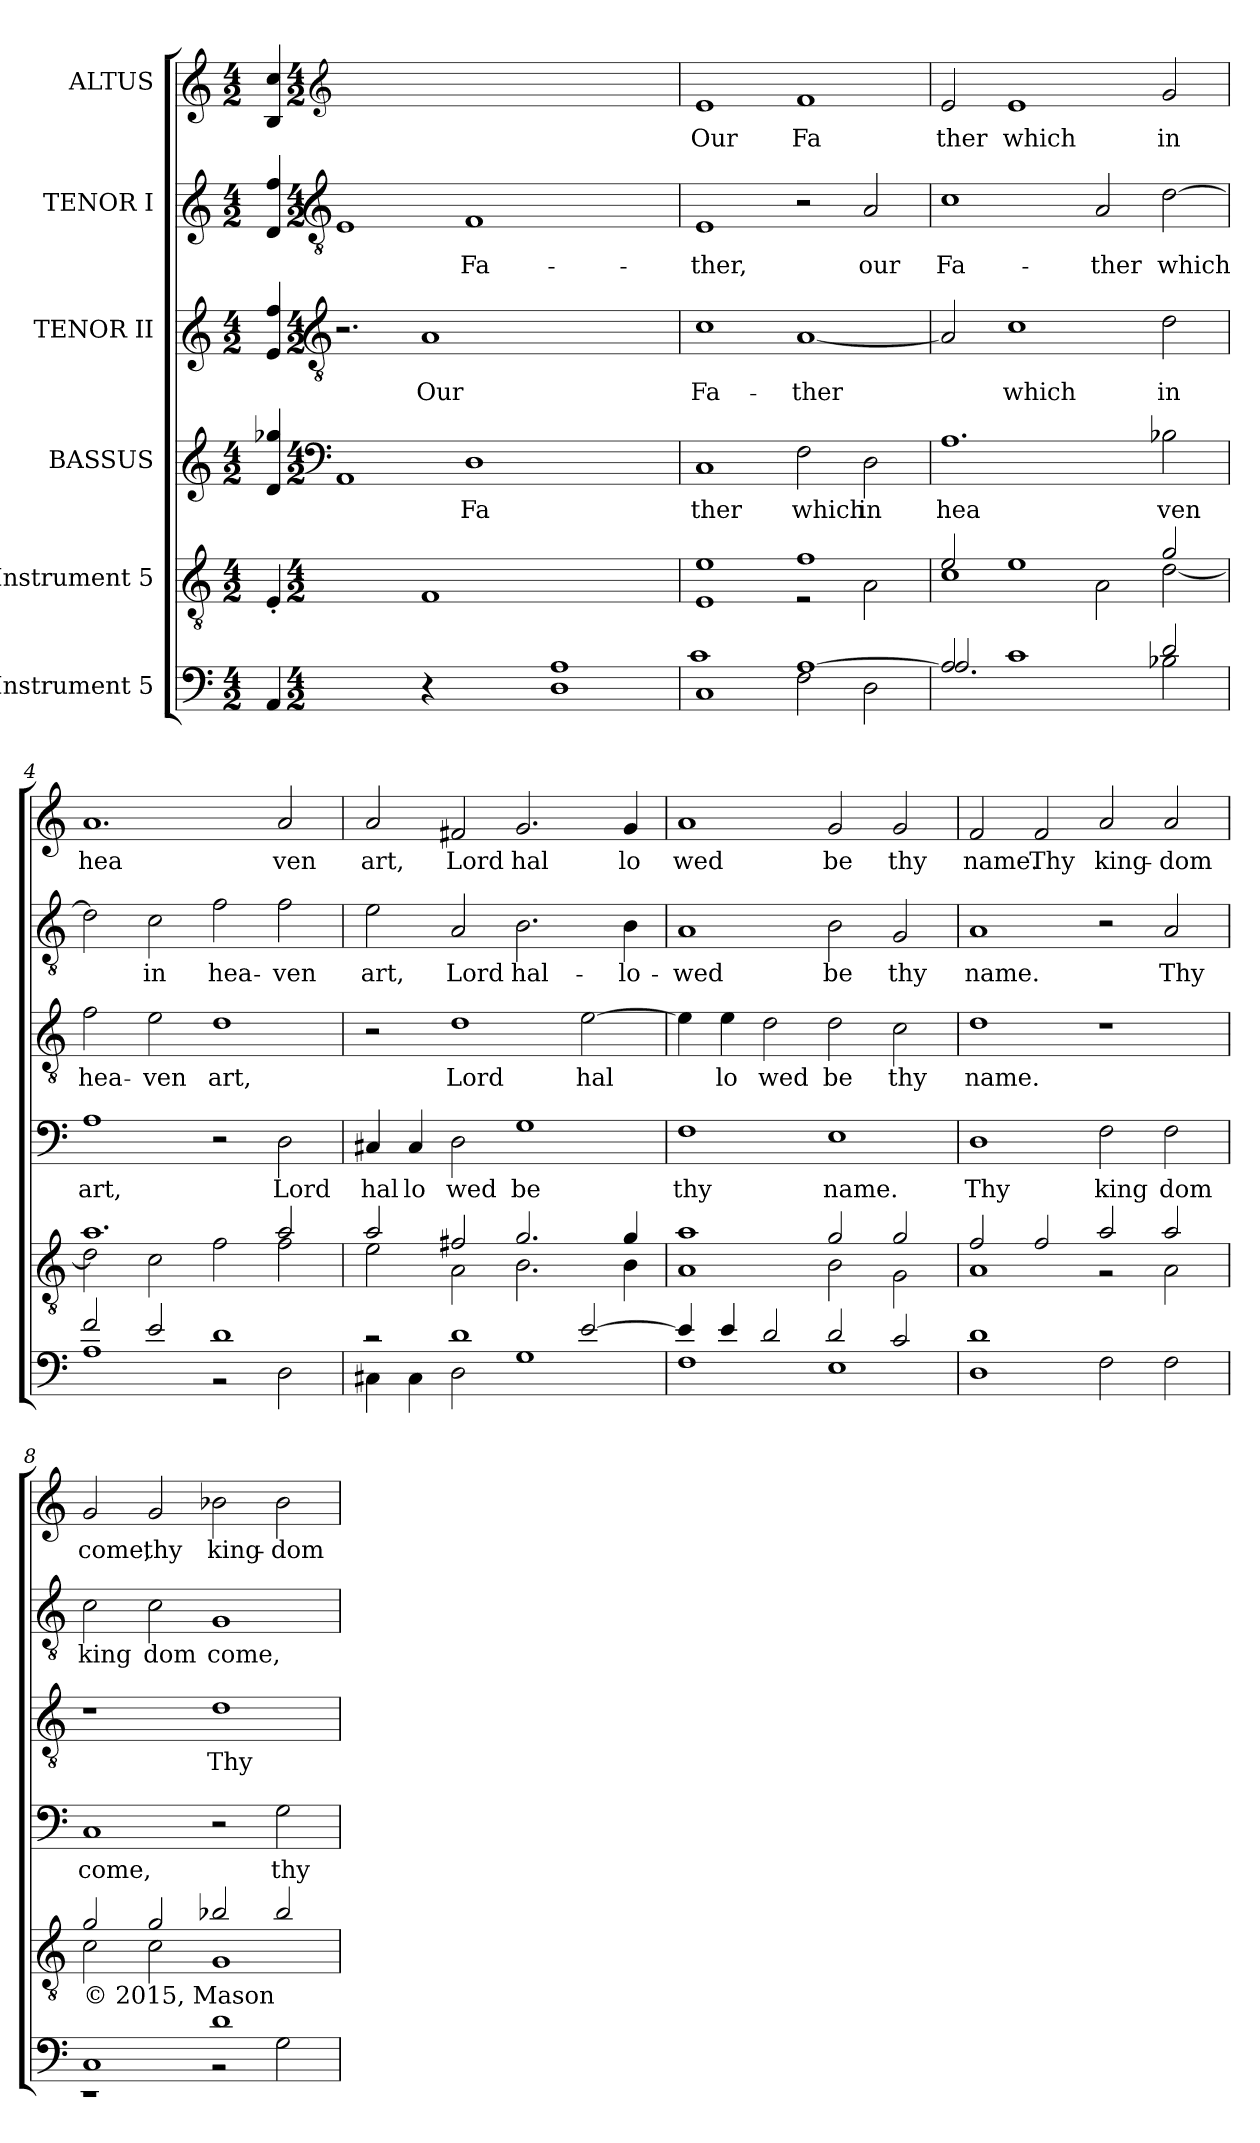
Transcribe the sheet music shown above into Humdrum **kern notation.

**kern	**kern	**kern	**text	**kern	**text	**kern	**text	**kern	**text
*part6	*part5	*part4	*part4	*part3	*part3	*part2	*part2	*part1	*part1
*staff6	*staff5	*staff4	*staff4	*staff3	*staff3	*staff2	*staff2	*staff1	*staff1
*I"Instrument 5	*I"Instrument 5	*I"BASSUS	*	*I"TENOR II	*	*I"TENOR I	*	*I"ALTUS	*
!!LO:PB:g=z
*stria5	*stria5	*stria5	*	*stria5	*	*stria5	*	*stria5	*
*clefF4	*clefGv2	*	*	*	*	*	*	*	*
*k[]	*k[]	*k[]	*	*k[]	*	*k[]	*	*k[]	*
*C:	*C:	*C:	*	*C:	*	*C:	*	*C:	*
*M4/2	*M4/2	*M4/2	*	*M4/2	*	*M4/2	*	*M4/2	*
*MM80	*MM80	*MM80	*	*MM80	*	*MM80	*	*MM80	*
=1	=1	=1	=1	=1	=1	=1	=1	=1	=1
!LO:N:vis=4	!LO:N:vis=4	!	!LO:LY:b:cj	!	!LO:LY:b:cj	!	!LO:LY:b:cj	!	!LO:LY:b:cj
1AA	1E'>	4gg-X/ 4d/	.	4ff/ 4e/	.	4ff/ 4d/	.	4cc/ 4B/	.
*	*	*clefF4	*	*clefGv2	*	*clefGv2	*	*clefG2	*
*M4/2	*M4/2	*M4/2	*	*M4/2	*	*M4/2	*	*M4/2	*
.	.	1AA	.	2.r	.	1E	.	0ryy	.
!LO:N:vis=4	!	!	!	!	!LO:LY:b:cj	!	!	!	!
1r	1F	.	.	1A	Our	.	.	.	.
!	!	!	!LO:LY:b:cj	!	!	!	!LO:LY:b:cj	!	!
.	.	1D	Fa	.	.	1F	Fa-	.	.
1A 1D	1ryy	.	.	1ryy	.	.	.	.	.
.	.	2.ryy	.	.	.	2.ryy	.	2.ryy	.
=2	=2	=2	=2	=2	=2	=2	=2	=2	=2
*^	*^	*	*	*	*	*	*	*	*
!	!	!	!	!	!LO:LY:b:cj	!	!LO:LY:b:cj	!	!LO:LY:b:cj	!	!LO:LY:b:cj
1C	1c	1e	1E	1C	ther	1c	Fa-	1E	-ther,	1e	Our
!	!	!	!	!	!LO:LY:b:cj	!	!LO:LY:b:cj	!	!	!	!LO:LY:b:cj
[>1A	2F\	1f	2r	2F\	which	[<1A	-ther	2r	.	1f	Fa
!	!	!	!	!	!LO:LY:b:cj	!	!	!	!LO:LY:b:cj	!	!
.	2D\	.	2A\	2D\	in	.	.	2A/	our	.	.
=3	=3	=3	=3	=3	=3	=3	=3	=3	=3	=3	=3
!	!	!	!	!	!LO:LY:b:cj	!	!LO:LY:b:cj	!	!LO:LY:b:cj	!	!LO:LY:b:cj
2A/]	2.A/	2e/	1c	1.A	hea	2A/]	.	1c	Fa-	2e/	ther
!	!	!	!	!	!	!	!LO:LY:b:cj	!	!	!	!LO:LY:b:cj
1c	.	1e	.	.	.	1c	which	.	.	1e	which
.	2.ryy	.	.	.	.	.	.	.	.	.	.
!	!	!	!	!	!	!	!	!	!LO:LY:b:cj	!	!
.	.	.	2A\	.	.	.	.	2A/	-ther	.	.
!	!	!	!	!	!LO:LY:b:cj	!	!LO:LY:b:cj	!	!LO:LY:b:cj	!	!LO:LY:b:cj
2d/	2B-X\	2g/	[<2d\	2B-X\	ven	2d\	in	[>2d\	which	2g/	in
=4	=4	=4	=4	=4	=4	=4	=4	=4	=4	=4	=4
!	!	!	!	!	!LO:LY:b:cj	!	!LO:LY:b:cj	!	!LO:LY:b:cj	!	!LO:LY:b:cj
2f/	1A	1.a	2d\]	1A	art,	2f\	hea-	2d\]	.	1.a	hea
!	!	!	!	!	!	!	!LO:LY:b:cj	!	!LO:LY:b:cj	!	!
2e/	.	.	2c\	.	.	2e\	-ven	2c\	in	.	.
!	!	!	!	!	!	!	!LO:LY:b:cj	!	!LO:LY:b:cj	!	!
1d	2r	.	2f\	2r	.	1d	art,	2f\	hea-	.	.
!	!	!	!	!	!LO:LY:b:cj	!	!	!	!LO:LY:b:cj	!	!LO:LY:b:cj
.	2D\	2a/	2f\	2D\	Lord	.	.	2f\	-ven	2a/	ven
=5	=5	=5	=5	=5	=5	=5	=5	=5	=5	=5	=5
!	!	!	!	!	!LO:LY:b:cj	!	!	!	!LO:LY:b:cj	!	!LO:LY:b:cj
2r	4C#X\	2a/	2e\	4C#X/	hal	2r	.	2e\	art,	2a/	art,
!	!	!	!	!	!LO:LY:b:cj	!	!	!	!	!	!
.	4C#\	.	.	4C#/	lo	.	.	.	.	.	.
!	!	!	!	!	!LO:LY:b:cj	!	!LO:LY:b:cj	!	!LO:LY:b:cj	!	!LO:LY:b:cj
1d	2D\	2f#X/	2A\	2D\	wed	1d	Lord	2A/	Lord	2f#X/	Lord
!	!	!	!	!	!LO:LY:b:cj	!	!	!	!LO:LY:b:cj	!	!LO:LY:b:cj
.	1G	2.g/	2.B\	1G	be	.	.	2.B\	hal-	2.g/	hal
!	!	!	!	!	!	!	!LO:LY:b:cj	!	!	!	!
[<2e/	.	.	.	.	.	[<2e\	hal-	.	.	.	.
!	!	!	!	!	!	!	!	!	!LO:LY:b:cj	!	!LO:LY:b:cj
.	.	4g/	4B\	.	.	.	.	4B\	-lo-	4g/	lo
!!LO:PB:g=z
=6	=6	=6	=6	=6	=6	=6	=6	=6	=6	=6	=6
!	!	!	!	!	!LO:LY:b:cj	!	!LO:LY:b:cj	!	!LO:LY:b:cj	!	!LO:LY:b:cj
4e/]	1F	1a	1A	1F	thy	4e\]	--	1A	-wed	1a	wed
!	!	!	!	!	!	!	!LO:LY:b:cj	!	!	!	!
4e/	.	.	.	.	.	4e\	-lo	.	.	.	.
!	!	!	!	!	!	!	!LO:LY:b:cj	!	!	!	!
2d/	.	.	.	.	.	2d\	wed	.	.	.	.
!	!	!	!	!	!LO:LY:b:cj	!	!LO:LY:b:cj	!	!LO:LY:b:cj	!	!LO:LY:b:cj
2d/	1E	2g/	2B\	1E	name.	2d\	be	2B\	be	2g/	be
!	!	!	!	!	!	!	!LO:LY:b:cj	!	!LO:LY:b:cj	!	!LO:LY:b:cj
2c/	.	2g/	2G\	.	.	2c\	thy	2G/	thy	2g/	thy
*v	*v	*	*	*	*	*	*	*	*	*	*
=7	=7	=7	=7	=7	=7	=7	=7	=7	=7	=7
!	!	!	!	!LO:LY:b:cj	!	!LO:LY:b:cj	!	!LO:LY:b:cj	!	!LO:LY:b:cj
1D 1d	2f/	1A	1D	Thy	1d	name.	1A	name.	2f/	name.
!	!	!	!	!	!	!	!	!	!	!LO:LY:b:cj
.	2f/	.	.	.	.	.	.	.	2f/	Thy
!	!	!	!	!LO:LY:b:cj	!	!	!	!	!	!LO:LY:b:cj
2F\	2a/	2r	2F\	king	1r	.	2r	.	2a/	king-
!	!	!	!	!LO:LY:b:cj	!	!	!	!LO:LY:b:cj	!	!LO:LY:b:cj
2F\	2a/	2A\	2F\	dom	.	.	2A/	Thy	2a/	-dom
=8	=8	=8	=8	=8	=8	=8	=8	=8	=8	=8
*^	*	*	*	*	*	*	*	*	*	*
!	!	!LO:TX:b:t=© 2015, Mason	!	!	!	!	!	!	!	!	!
!	!	!	!	!	!LO:LY:b:cj	!	!	!	!LO:LY:b:cj	!	!LO:LY:b:cj
1C	1r	2g/	2c\	1C	come,	1r	.	2c\	king	2g/	come,
!	!	!	!	!	!	!	!	!	!LO:LY:b:cj	!	!LO:LY:b:cj
.	.	2g/	2c\	.	.	.	.	2c\	dom	2g/	thy
!	!	!	!	!	!	!	!LO:LY:b:cj	!	!LO:LY:b:cj	!	!LO:LY:b:cj
1d	2r	2b-X/	1G	2r	.	1d	Thy	1G	come,	2b-X\	king-
!	!	!	!	!	!LO:LY:b:cj	!	!	!	!	!	!LO:LY:b:cj
.	2G\	2b-/	.	2G\	thy	.	.	.	.	2b-\	-dom
*v	*v	*	*	*	*	*	*	*	*	*	*
*	*v	*v	*	*	*	*	*	*	*	*
=	=	=	=	=	=	=	=	=	=
*-	*-	*-	*-	*-	*-	*-	*-	*-	*-
